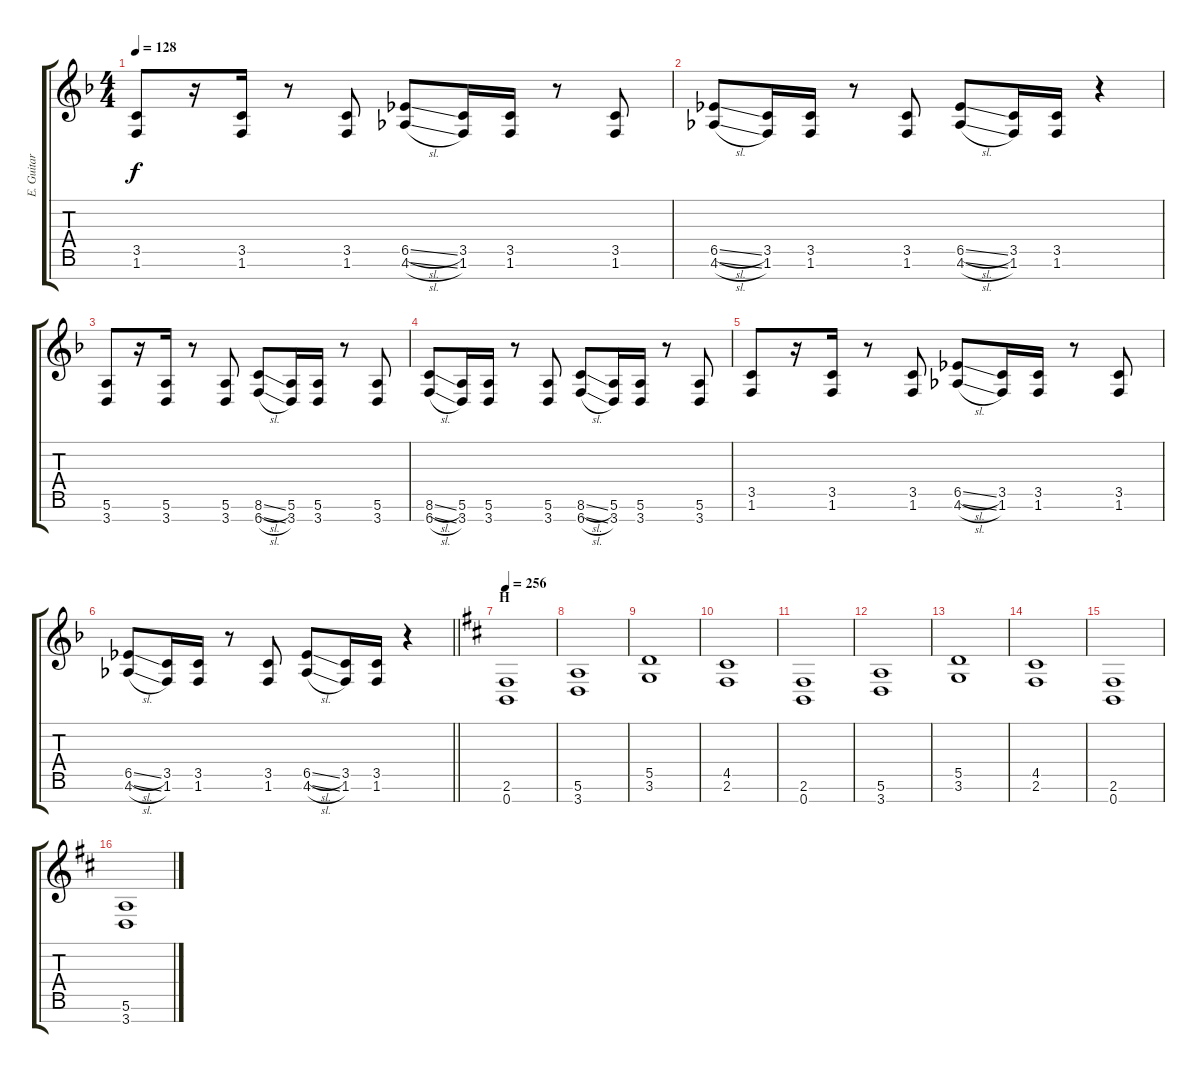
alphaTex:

\track ("E. Guitar II" "E. Guitar ") {instrument overdrivenguitar}
\staff {score tabs}
\tuning (E4 B3 G3 D3 A2 E2 B1) {hide}
\ts (4 4)
\tempo 128
\clef g2
\ks f
(3.5 1.6).8{dy f} r.16 (3.5 1.6).16 r.8 (3.5 1.6).8 (6.5{sl} 4.6{sl}).8 (3.5 1.6).16 (3.5 1.6).16 r.8 (3.5 1.6).8 |
(6.5{sl} 4.6{sl}).8 (3.5 1.6).16 (3.5 1.6).16 r.8 (3.5 1.6).8 (6.5{sl} 4.6{sl}).8 (3.5 1.6).16 (3.5 1.6).16 r.4 |
(5.6 3.7).8 r.16 (5.6 3.7).16 r.8 (5.6 3.7).8 (8.6{sl} 6.7{sl}).8 (5.6 3.7).16 (5.6 3.7).16 r.8 (5.6 3.7).8 |
(8.6{sl} 6.7{sl}).8 (5.6 3.7).16 (5.6 3.7).16 r.8 (5.6 3.7).8 (8.6{sl} 6.7{sl}).8 (5.6 3.7).16 (5.6 3.7).16 r.8 (5.6 3.7).8 |
(3.5 1.6).8 r.16 (3.5 1.6).16 r.8 (3.5 1.6).8 (6.5{sl} 4.6{sl}).8 (3.5 1.6).16 (3.5 1.6).16 r.8 (3.5 1.6).8 |
\barLineRight lightlight
(6.5{sl} 4.6{sl}).8 (3.5 1.6).16 (3.5 1.6).16 r.8 (3.5 1.6).8 (6.5{sl} 4.6{sl}).8 (3.5 1.6).16 (3.5 1.6).16 r.4 |
\section ("" "H")
\tempo 256
\ks d
(2.6 0.7).1 |
(5.6 3.7).1 |
(5.5 3.6).1 |
(4.5 2.6).1 |
(2.6 0.7).1 |
(5.6 3.7).1 |
(5.5 3.6).1 |
(4.5 2.6).1 |
(2.6 0.7).1 |
(5.6 3.7).1
